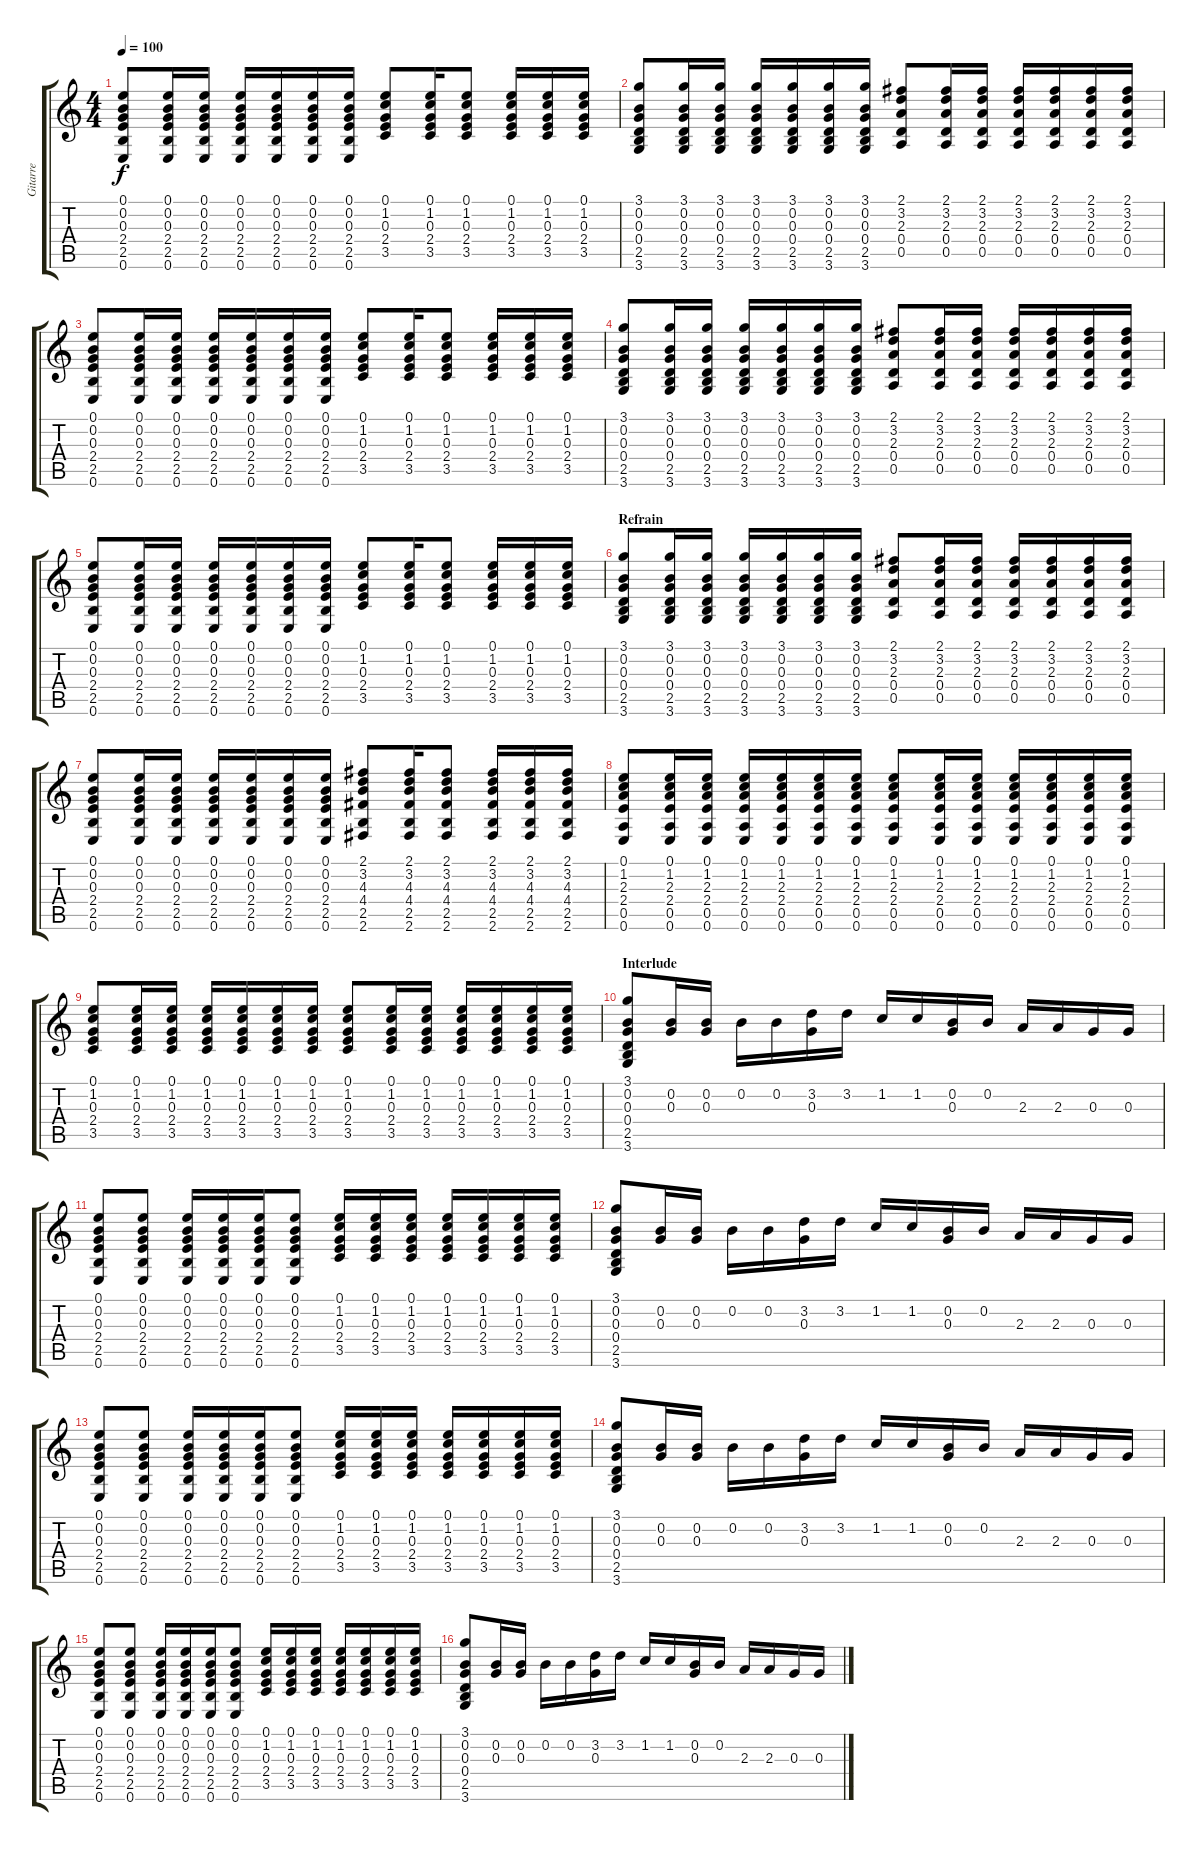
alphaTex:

\track ("Gitarre" "Gitarre") {instrument distortionguitar}
\staff {score tabs}
\tuning (E4 B3 G3 D3 A2 E2) {hide}
\ts (4 4)
\tempo 100
\clef g2
\ks c
(0.1 0.2 0.3 2.4 2.5 0.6).8{dy f} (0.1 0.2 0.3 2.4 2.5 0.6).16 (0.1 0.2 0.3 2.4 2.5 0.6).16 (0.1 0.2 0.3 2.4 2.5 0.6).16 (0.1 0.2 0.3 2.4 2.5 0.6).16 (0.1 0.2 0.3 2.4 2.5 0.6).16 (0.1 0.2 0.3 2.4 2.5 0.6).16 (0.1 1.2 0.3 2.4 3.5).8 (0.1 1.2 0.3 2.4 3.5).16 (0.1 1.2 0.3 2.4 3.5).8 (0.1 1.2 0.3 2.4 3.5).16 (0.1 1.2 0.3 2.4 3.5).16 (0.1 1.2 0.3 2.4 3.5).16 |
(3.1 0.2 0.3 0.4 2.5 3.6).8 (3.1 0.2 0.3 0.4 2.5 3.6).16 (3.1 0.2 0.3 0.4 2.5 3.6).16 (3.1 0.2 0.3 0.4 2.5 3.6).16 (3.1 0.2 0.3 0.4 2.5 3.6).16 (3.1 0.2 0.3 0.4 2.5 3.6).16 (3.1 0.2 0.3 0.4 2.5 3.6).16 (2.1 3.2 2.3 0.4 0.5).8 (2.1 3.2 2.3 0.4 0.5).16 (2.1 3.2 2.3 0.4 0.5).16 (2.1 3.2 2.3 0.4 0.5).16 (2.1 3.2 2.3 0.4 0.5).16 (2.1 3.2 2.3 0.4 0.5).16 (2.1 3.2 2.3 0.4 0.5).16 |
(0.1 0.2 0.3 2.4 2.5 0.6).8 (0.1 0.2 0.3 2.4 2.5 0.6).16 (0.1 0.2 0.3 2.4 2.5 0.6).16 (0.1 0.2 0.3 2.4 2.5 0.6).16 (0.1 0.2 0.3 2.4 2.5 0.6).16 (0.1 0.2 0.3 2.4 2.5 0.6).16 (0.1 0.2 0.3 2.4 2.5 0.6).16 (0.1 1.2 0.3 2.4 3.5).8 (0.1 1.2 0.3 2.4 3.5).16 (0.1 1.2 0.3 2.4 3.5).8 (0.1 1.2 0.3 2.4 3.5).16 (0.1 1.2 0.3 2.4 3.5).16 (0.1 1.2 0.3 2.4 3.5).16 |
(3.1 0.2 0.3 0.4 2.5 3.6).8 (3.1 0.2 0.3 0.4 2.5 3.6).16 (3.1 0.2 0.3 0.4 2.5 3.6).16 (3.1 0.2 0.3 0.4 2.5 3.6).16 (3.1 0.2 0.3 0.4 2.5 3.6).16 (3.1 0.2 0.3 0.4 2.5 3.6).16 (3.1 0.2 0.3 0.4 2.5 3.6).16 (2.1 3.2 2.3 0.4 0.5).8 (2.1 3.2 2.3 0.4 0.5).16 (2.1 3.2 2.3 0.4 0.5).16 (2.1 3.2 2.3 0.4 0.5).16 (2.1 3.2 2.3 0.4 0.5).16 (2.1 3.2 2.3 0.4 0.5).16 (2.1 3.2 2.3 0.4 0.5).16 |
(0.1 0.2 0.3 2.4 2.5 0.6).8 (0.1 0.2 0.3 2.4 2.5 0.6).16 (0.1 0.2 0.3 2.4 2.5 0.6).16 (0.1 0.2 0.3 2.4 2.5 0.6).16 (0.1 0.2 0.3 2.4 2.5 0.6).16 (0.1 0.2 0.3 2.4 2.5 0.6).16 (0.1 0.2 0.3 2.4 2.5 0.6).16 (0.1 1.2 0.3 2.4 3.5).8 (0.1 1.2 0.3 2.4 3.5).16 (0.1 1.2 0.3 2.4 3.5).8 (0.1 1.2 0.3 2.4 3.5).16 (0.1 1.2 0.3 2.4 3.5).16 (0.1 1.2 0.3 2.4 3.5).16 |
\section ("" "Refrain")
(3.1 0.2 0.3 0.4 2.5 3.6).8 (3.1 0.2 0.3 0.4 2.5 3.6).16 (3.1 0.2 0.3 0.4 2.5 3.6).16 (3.1 0.2 0.3 0.4 2.5 3.6).16 (3.1 0.2 0.3 0.4 2.5 3.6).16 (3.1 0.2 0.3 0.4 2.5 3.6).16 (3.1 0.2 0.3 0.4 2.5 3.6).16 (2.1 3.2 2.3 0.4 0.5).8 (2.1 3.2 2.3 0.4 0.5).16 (2.1 3.2 2.3 0.4 0.5).16 (2.1 3.2 2.3 0.4 0.5).16 (2.1 3.2 2.3 0.4 0.5).16 (2.1 3.2 2.3 0.4 0.5).16 (2.1 3.2 2.3 0.4 0.5).16 |
(0.1 0.2 0.3 2.4 2.5 0.6).8 (0.1 0.2 0.3 2.4 2.5 0.6).16 (0.1 0.2 0.3 2.4 2.5 0.6).16 (0.1 0.2 0.3 2.4 2.5 0.6).16 (0.1 0.2 0.3 2.4 2.5 0.6).16 (0.1 0.2 0.3 2.4 2.5 0.6).16 (0.1 0.2 0.3 2.4 2.5 0.6).16 (2.1 3.2 4.3 4.4 2.5 2.6).8 (2.1 3.2 4.3 4.4 2.5 2.6).16 (2.1 3.2 4.3 4.4 2.5 2.6).8 (2.1 3.2 4.3 4.4 2.5 2.6).16 (2.1 3.2 4.3 4.4 2.5 2.6).16 (2.1 3.2 4.3 4.4 2.5 2.6).16 |
(0.1 1.2 2.3 2.4 0.5 0.6).8 (0.1 1.2 2.3 2.4 0.5 0.6).16 (0.1 1.2 2.3 2.4 0.5 0.6).16 (0.1 1.2 2.3 2.4 0.5 0.6).16 (0.1 1.2 2.3 2.4 0.5 0.6).16 (0.1 1.2 2.3 2.4 0.5 0.6).16 (0.1 1.2 2.3 2.4 0.5 0.6).16 (0.1 1.2 2.3 2.4 0.5 0.6).8 (0.1 1.2 2.3 2.4 0.5 0.6).16 (0.1 1.2 2.3 2.4 0.5 0.6).16 (0.1 1.2 2.3 2.4 0.5 0.6).16 (0.1 1.2 2.3 2.4 0.5 0.6).16 (0.1 1.2 2.3 2.4 0.5 0.6).16 (0.1 1.2 2.3 2.4 0.5 0.6).16 |
(0.1 1.2 0.3 2.4 3.5).8 (0.1 1.2 0.3 2.4 3.5).16 (0.1 1.2 0.3 2.4 3.5).16 (0.1 1.2 0.3 2.4 3.5).16 (0.1 1.2 0.3 2.4 3.5).16 (0.1 1.2 0.3 2.4 3.5).16 (0.1 1.2 0.3 2.4 3.5).16 (0.1 1.2 0.3 2.4 3.5).8 (0.1 1.2 0.3 2.4 3.5).16 (0.1 1.2 0.3 2.4 3.5).16 (0.1 1.2 0.3 2.4 3.5).16 (0.1 1.2 0.3 2.4 3.5).16 (0.1 1.2 0.3 2.4 3.5).16 (0.1 1.2 0.3 2.4 3.5).16 |
\section ("" "Interlude")
(3.1 0.2 0.3 0.4 2.5 3.6).8 (0.2 0.3).16 (0.2 0.3).16 0.2.16 0.2.16 (3.2 0.3).16 3.2.16 1.2.16 1.2.16 (0.2 0.3).16 0.2.16 2.3.16 2.3.16 0.3.16 0.3.16 |
(0.1 0.2 0.3 2.4 2.5 0.6).8 (0.1 0.2 0.3 2.4 2.5 0.6).8 (0.1 0.2 0.3 2.4 2.5 0.6).16 (0.1 0.2 0.3 2.4 2.5 0.6).16 (0.1 0.2 0.3 2.4 2.5 0.6).16 (0.1 0.2 0.3 2.4 2.5 0.6).8 (0.1 1.2 0.3 2.4 3.5).16 (0.1 1.2 0.3 2.4 3.5).16 (0.1 1.2 0.3 2.4 3.5).16 (0.1 1.2 0.3 2.4 3.5).16 (0.1 1.2 0.3 2.4 3.5).16 (0.1 1.2 0.3 2.4 3.5).16 (0.1 1.2 0.3 2.4 3.5).16 |
(3.1 0.2 0.3 0.4 2.5 3.6).8 (0.2 0.3).16 (0.2 0.3).16 0.2.16 0.2.16 (3.2 0.3).16 3.2.16 1.2.16 1.2.16 (0.2 0.3).16 0.2.16 2.3.16 2.3.16 0.3.16 0.3.16 |
(0.1 0.2 0.3 2.4 2.5 0.6).8 (0.1 0.2 0.3 2.4 2.5 0.6).8 (0.1 0.2 0.3 2.4 2.5 0.6).16 (0.1 0.2 0.3 2.4 2.5 0.6).16 (0.1 0.2 0.3 2.4 2.5 0.6).16 (0.1 0.2 0.3 2.4 2.5 0.6).8 (0.1 1.2 0.3 2.4 3.5).16 (0.1 1.2 0.3 2.4 3.5).16 (0.1 1.2 0.3 2.4 3.5).16 (0.1 1.2 0.3 2.4 3.5).16 (0.1 1.2 0.3 2.4 3.5).16 (0.1 1.2 0.3 2.4 3.5).16 (0.1 1.2 0.3 2.4 3.5).16 |
(3.1 0.2 0.3 0.4 2.5 3.6).8 (0.2 0.3).16 (0.2 0.3).16 0.2.16 0.2.16 (3.2 0.3).16 3.2.16 1.2.16 1.2.16 (0.2 0.3).16 0.2.16 2.3.16 2.3.16 0.3.16 0.3.16 |
(0.1 0.2 0.3 2.4 2.5 0.6).8 (0.1 0.2 0.3 2.4 2.5 0.6).8 (0.1 0.2 0.3 2.4 2.5 0.6).16 (0.1 0.2 0.3 2.4 2.5 0.6).16 (0.1 0.2 0.3 2.4 2.5 0.6).16 (0.1 0.2 0.3 2.4 2.5 0.6).8 (0.1 1.2 0.3 2.4 3.5).16 (0.1 1.2 0.3 2.4 3.5).16 (0.1 1.2 0.3 2.4 3.5).16 (0.1 1.2 0.3 2.4 3.5).16 (0.1 1.2 0.3 2.4 3.5).16 (0.1 1.2 0.3 2.4 3.5).16 (0.1 1.2 0.3 2.4 3.5).16 |
(3.1 0.2 0.3 0.4 2.5 3.6).8 (0.2 0.3).16 (0.2 0.3).16 0.2.16 0.2.16 (3.2 0.3).16 3.2.16 1.2.16 1.2.16 (0.2 0.3).16 0.2.16 2.3.16 2.3.16 0.3.16 0.3.16
